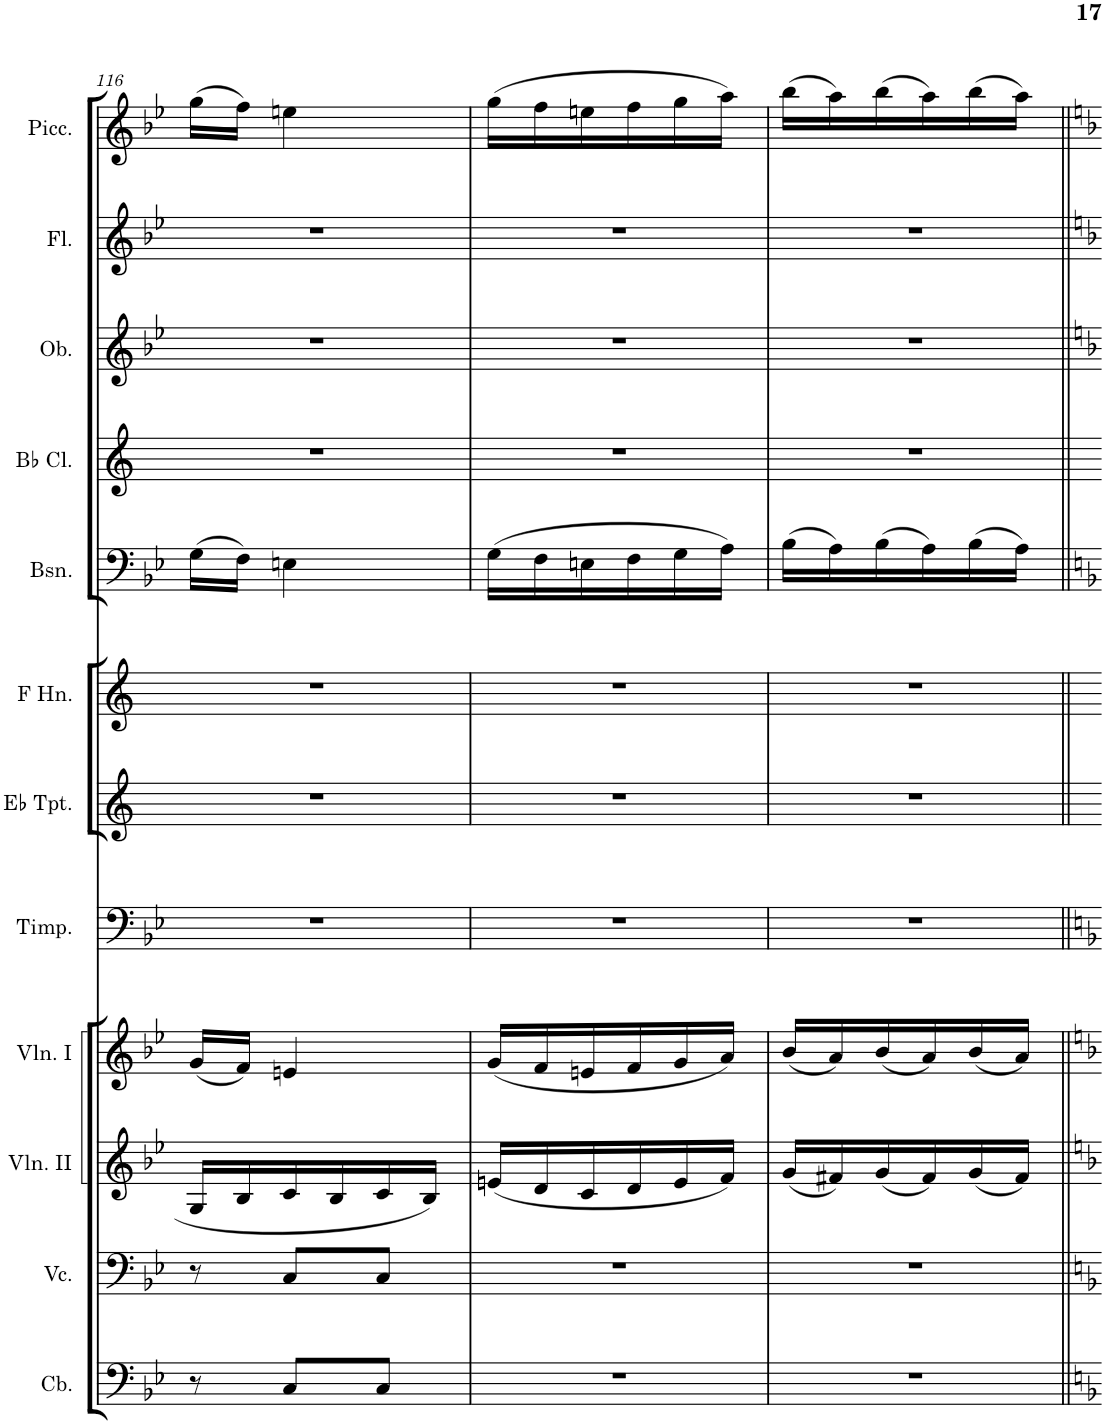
**kern	**kern	**kern	**kern	**kern	**kern	**kern	**kern	**kern	**kern	**kern	**kern
*part12	*part11	*part10	*part9	*part8	*part7	*part6	*part5	*part4	*part3	*part2	*part1
*staff12	*staff11	*staff10	*staff9	*staff8	*staff7	*staff6	*staff5	*staff4	*staff3	*staff2	*staff1
*I"Contrabasses	*I"Violoncellos	*I"Violins II	*I"Violins I	*I"Timpani	*I"Trumpets in D	*I"Horns in D	*I"Bassoons	*I"Clarinets in A	*I"Oboes	*I"Flutes	*I"Piccolo
*I'Cb.	*I'Vc.	*I'Vln. II	*I'Vln. I	*I'Timp.	*	*	*I'Bsn.	*	*I'Ob.	*I'Fl.	*I'Picc.
!!LO:PB:g=z
*clefF4	*clefF4	*clefG2	*clefG2	*clefF4	*clefG2	*clefG2	*clefF4	*clefG2	*clefG2	*clefG2	*clefG2
*Trd7c12	*	*	*	*	*Trd-2c-3	*Trd4c7	*	*Trd1c2	*	*	*Trd-7c-12
*k[b-e-]	*k[b-e-]	*k[b-e-]	*k[b-e-]	*k[b-e-]	*k[]	*k[]	*k[b-e-]	*k[]	*k[b-e-]	*k[b-e-]	*k[b-e-]
*M3/8	*M3/8	*M3/8	*M3/8	*M3/8	*M3/8	*M3/8	*M3/8	*M3/8	*M3/8	*M3/8	*M3/8
=116	=116	=116	=116	=116	=116	=116	=116	=116	=116	=116	=116
8r	8r	16G/LL	(16g/LL	4.r	4.r	4.r	(16G\LL	4.r	4.r	4.r	(16gg\LL
.	.	16B-/	16f/JJ)	.	.	.	16F\JJ)	.	.	.	16ff\JJ)
8C/L	8C/L	16c/	4en/	.	.	.	4En\	.	.	.	4een\
.	.	16B-/	.	.	.	.	.	.	.	.	.
8C/J	8C/J	16c/	.	.	.	.	.	.	.	.	.
.	.	16B-/JJ	.	.	.	.	.	.	.	.	.
=117	=117	=117	=117	=117	=117	=117	=117	=117	=117	=117	=117
4.r	4.r	(16en/LL	(16g/LL	4.r	4.r	4.r	(16G\LL	4.r	4.r	4.r	(16gg\LL
.	.	16d/	16f/	.	.	.	16F\	.	.	.	16ff\
.	.	16c/	16en/	.	.	.	16En\	.	.	.	16een\
.	.	16d/	16f/	.	.	.	16F\	.	.	.	16ff\
.	.	16e/	16g/	.	.	.	16G\	.	.	.	16gg\
.	.	16f/JJ)	16a/JJ)	.	.	.	16A\JJ)	.	.	.	16aa\JJ)
=118	=118	=118	=118	=118	=118	=118	=118	=118	=118	=118	=118
4.r	4.r	(16g/LL	(16b-/LL	4.r	4.r	4.r	(16B-\LL	4.r	4.r	4.r	(16bb-\LL
.	.	16f#X/)	16a/)	.	.	.	16A\)	.	.	.	16aa\)
.	.	(16g/	(16b-/	.	.	.	(16B-\	.	.	.	(16bb-\
.	.	16f#/)	16a/)	.	.	.	16A\)	.	.	.	16aa\)
.	.	(16g/	(16b-/	.	.	.	(16B-\	.	.	.	(16bb-\
.	.	16f#/JJ)	16a/JJ)	.	.	.	16A\JJ)	.	.	.	16aa\JJ)
=||	=||	=||	=||	=||	=||	=||	=||	=||	=||	=||	=||
*-	*-	*-	*-	*-	*-	*-	*-	*-	*-	*-	*-
